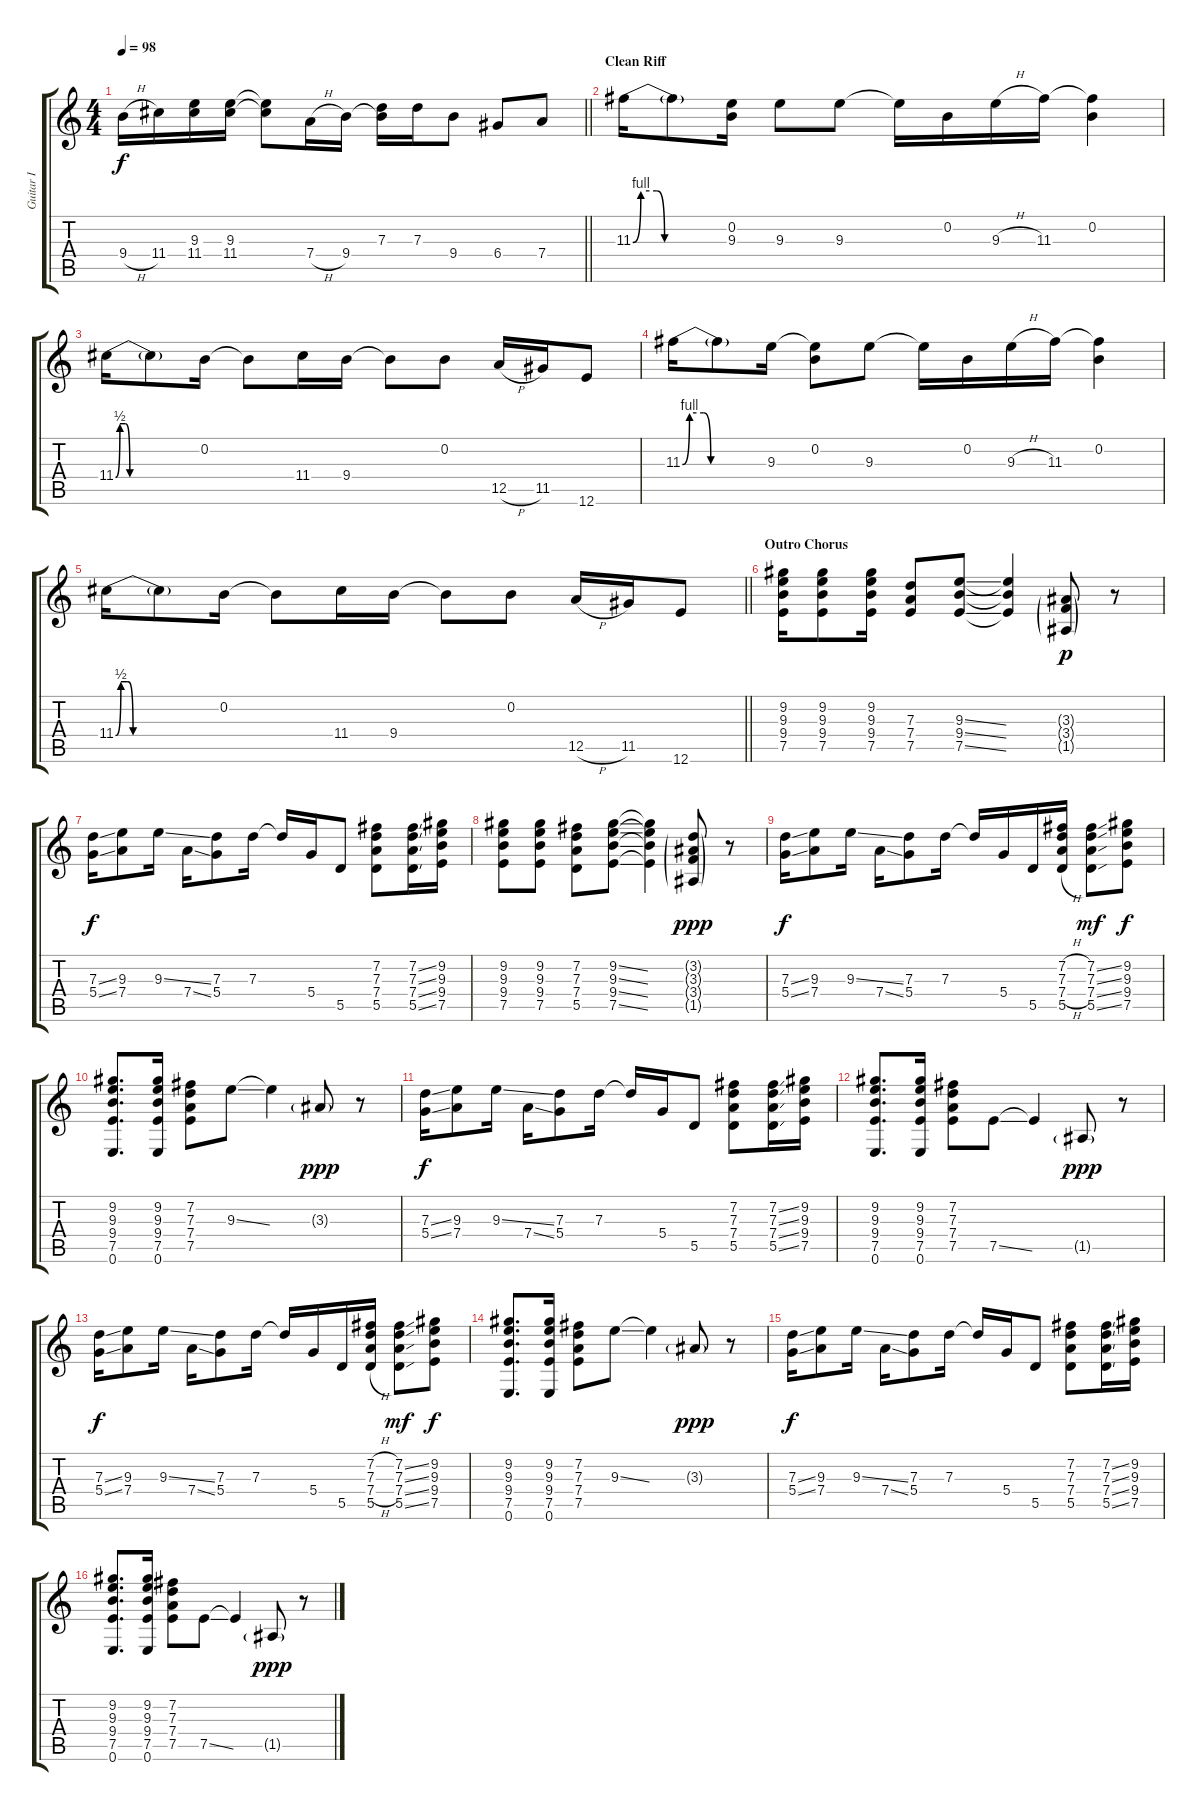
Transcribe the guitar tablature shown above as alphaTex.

\track ("Guitar I" "Guitar I") {instrument overdrivenguitar}
\staff {score tabs}
\tuning (E4 B3 G3 D3 A2 E2) {hide}
\ts (4 4)
\tempo 98
\clef g2
\barLineRight lightlight
\ks c
9.4{h}.16{dy f} 11.4.16 (9.3 11.4).16 (9.3 11.4).16 (9.3{t} 11.4{t}).8 7.4{h}.16 9.4.16 (7.3 9.4{t}).16 7.3.16 9.4.8 6.4.8 7.4.8 |
\section ("" "Clean Riff")
11.3{be (custom 0 0 5 4 15 4 20 0 60 0)}.16{instrument electricguitarjazz} 11.3{t}.8 (0.2 9.3).16 9.3.8 9.3.8 9.3{t}.16 0.2.16 9.3{h}.16 11.3.16 (0.2 11.3{t}).4 |
11.4{be (custom 0 0 3 2 7 2 10 0 20 0 60 0)}.16 11.4{t}.8 0.2.16 0.2{t}.8 11.4.16 9.4.16 9.4{t}.8 0.2.8 12.5{h}.16 11.5.16 12.6.8 |
11.3{be (custom 0 0 5 4 15 4 20 0 60 0)}.16 11.3{t}.8 9.3.16 (0.2 9.3{t}).8 9.3.8 9.3{t}.16 0.2.16 9.3{h}.16 11.3.16 (0.2 11.3{t}).4 |
\barLineRight lightlight
11.4{be (custom 0 0 3 2 7 2 10 0 20 0 60 0)}.16 11.4{t}.8 0.2.16 0.2{t}.8 11.4.16 9.4.16 9.4{t}.8 0.2.8 12.5{h}.16 11.5.16 12.6.8 |
\section ("" "Outro Chorus")
(9.2 9.3 9.4 7.5).16{instrument overdrivenguitar} (9.2 9.3 9.4 7.5).8 (9.2 9.3 9.4 7.5).16 (7.3 7.4 7.5).8 (9.3{ss} 9.4{ss} 7.5{ss}).8 (9.3{t} 9.4{t} 7.5{t}).4 (3.3{g} 3.4{g} 1.5{g}).8{dy p} r.8 |
(7.3{ss} 5.4{ss}).16{dy f} (9.3 7.4).8 9.3{ss}.16 7.4{ss}.16 (7.3 5.4).8 7.3.16 7.3{t}.16 5.4.16 5.5.8 (7.2 7.3 7.4 5.5).8 (7.2{ss} 7.3{ss} 7.4{ss} 5.5{ss}).16 (9.2 9.3 9.4 7.5).16 |
(9.2 9.3 9.4 7.5).8 (9.2 9.3 9.4 7.5).8 (7.2 7.3 7.4 5.5).8 (9.2{ss} 9.3{ss} 9.4{ss} 7.5{ss}).8 (9.2{t} 9.3{t} 9.4{t} 7.5{t}).4 (3.2{g} 3.3{g} 3.4{g} 1.5{g}).8{dy ppp} r.8 |
(7.3{ss} 5.4{ss}).16{dy f} (9.3 7.4).8 9.3{ss}.16 7.4{ss}.16 (7.3 5.4).8 7.3.16 7.3{t}.16 5.4.16 5.5.16 (7.2{h} 7.3{h} 7.4{h} 5.5{h}).16 (7.2{ss} 7.3{ss} 7.4{ss} 5.5{ss}).8{dy mf} (9.2 9.3 9.4 7.5).8{dy f} |
(9.2 9.3 9.4 7.5 0.6).8{d} (9.2 9.3 9.4 7.5 0.6).16 (7.2 7.3 7.4 7.5).8 9.3{ss}.8 9.3{t}.4 3.3{g}.8{dy ppp} r.8 |
(7.3{ss} 5.4{ss}).16{dy f} (9.3 7.4).8 9.3{ss}.16 7.4{ss}.16 (7.3 5.4).8 7.3.16 7.3{t}.16 5.4.16 5.5.8 (7.2 7.3 7.4 5.5).8 (7.2{ss} 7.3{ss} 7.4{ss} 5.5{ss}).16 (9.2 9.3 9.4 7.5).16 |
(9.2 9.3 9.4 7.5 0.6).8{d volume 10} (9.2 9.3 9.4 7.5 0.6).16 (7.2 7.3 7.4 7.5).8 7.5{ss}.8 7.5{t}.4 1.5{g}.8{dy ppp} r.8 |
(7.3{ss} 5.4{ss}).16{dy f} (9.3 7.4).8 9.3{ss}.16 7.4{ss}.16 (7.3 5.4).8 7.3.16 7.3{t}.16 5.4.16 5.5.16 (7.2{h} 7.3{h} 7.4{h} 5.5{h}).16 (7.2{ss} 7.3{ss} 7.4{ss} 5.5{ss}).8{dy mf} (9.2 9.3 9.4 7.5).8{dy f} |
(9.2 9.3 9.4 7.5 0.6).8{d volume 5} (9.2 9.3 9.4 7.5 0.6).16 (7.2 7.3 7.4 7.5).8 9.3{ss}.8 9.3{t}.4 3.3{g}.8{dy ppp} r.8 |
(7.3{ss} 5.4{ss}).16{dy f} (9.3 7.4).8 9.3{ss}.16 7.4{ss}.16 (7.3 5.4).8 7.3.16 7.3{t}.16 5.4.16 5.5.8 (7.2 7.3 7.4 5.5).8 (7.2{ss} 7.3{ss} 7.4{ss} 5.5{ss}).16 (9.2 9.3 9.4 7.5).16 |
(9.2 9.3 9.4 7.5 0.6).8{d volume 0} (9.2 9.3 9.4 7.5 0.6).16 (7.2 7.3 7.4 7.5).8 7.5{ss}.8 7.5{t}.4 1.5{g}.8{dy ppp} r.8
